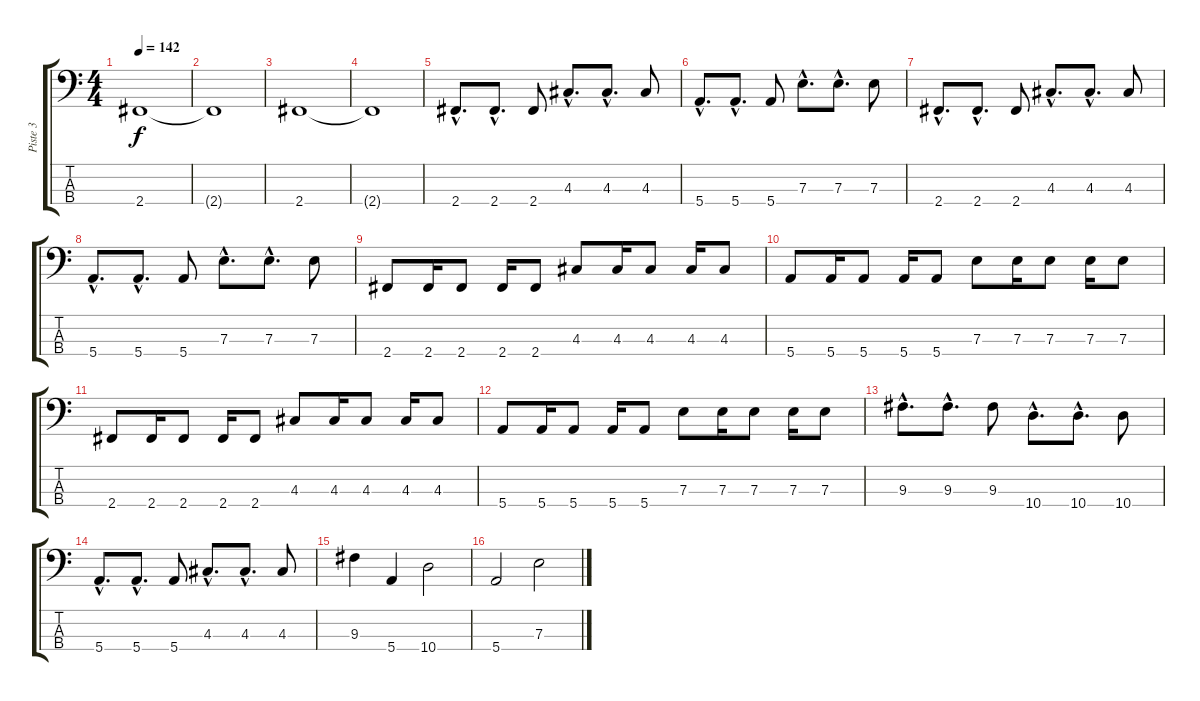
\track ("Piste 3" "Piste 3") {instrument electricbassfinger}
\staff {score tabs}
\tuning (G2 D2 A1 E1) {hide}
\ts (4 4)
\tempo 142
\clef f4
\ks c
2.4.1{dy f instrument electricbassfinger} |
2.4{t}.1 |
2.4.1 |
2.4{t}.1 |
2.4{hac}.8{d} 2.4{hac}.8{d} 2.4.8 4.3{hac}.8{d} 4.3{hac}.8{d} 4.3.8 |
5.4{hac}.8{d} 5.4{hac}.8{d} 5.4.8 7.3{hac}.8{d} 7.3{hac}.8{d} 7.3.8 |
2.4{hac}.8{d} 2.4{hac}.8{d} 2.4.8 4.3{hac}.8{d} 4.3{hac}.8{d} 4.3.8 |
5.4{hac}.8{d} 5.4{hac}.8{d} 5.4.8 7.3{hac}.8{d} 7.3{hac}.8{d} 7.3.8 |
2.4.8 2.4.16 2.4.8 2.4.16 2.4.8 4.3.8 4.3.16 4.3.8 4.3.16 4.3.8 |
5.4.8 5.4.16 5.4.8 5.4.16 5.4.8 7.3.8 7.3.16 7.3.8 7.3.16 7.3.8 |
2.4.8 2.4.16 2.4.8 2.4.16 2.4.8 4.3.8 4.3.16 4.3.8 4.3.16 4.3.8 |
5.4.8 5.4.16 5.4.8 5.4.16 5.4.8 7.3.8 7.3.16 7.3.8 7.3.16 7.3.8 |
9.3{hac}.8{d} 9.3{hac}.8{d} 9.3.8 10.4{hac}.8{d} 10.4{hac}.8{d} 10.4.8 |
5.4{hac}.8{d} 5.4{hac}.8{d} 5.4.8 4.3{hac}.8{d} 4.3{hac}.8{d} 4.3.8 |
9.3.4 5.4.4 10.4.2 |
5.4.2 7.3.2
